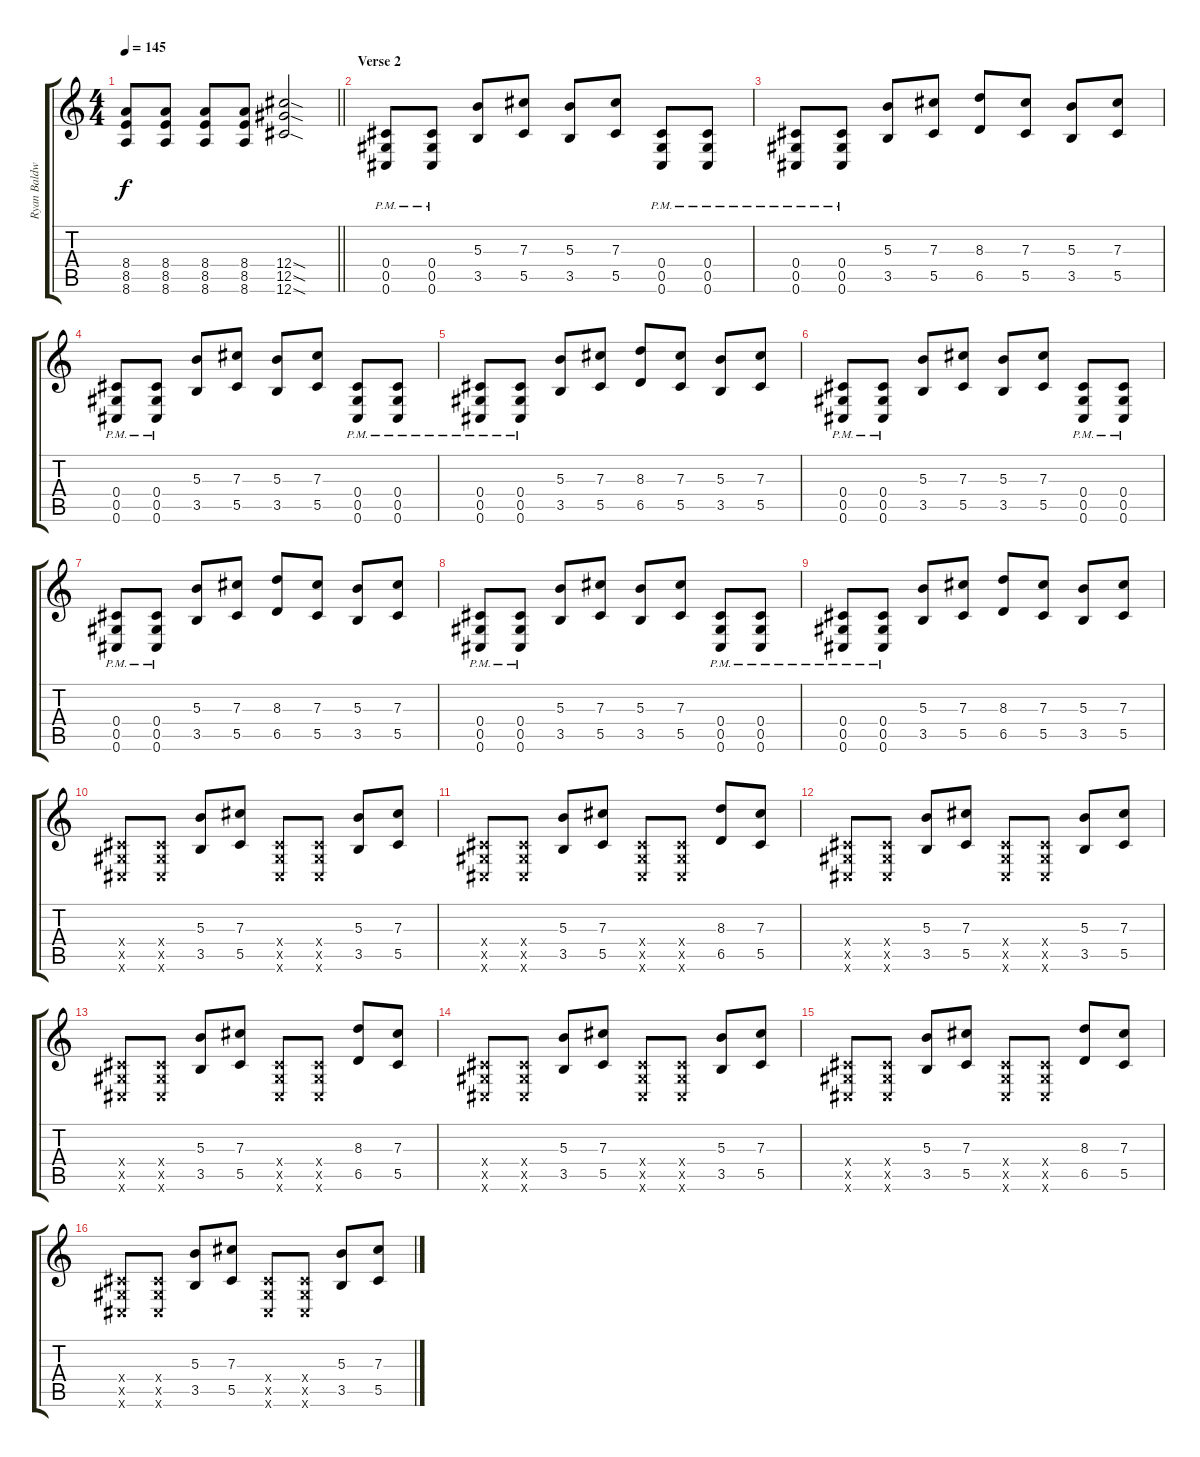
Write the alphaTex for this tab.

\track ("Ryan Baldwin (Lead)" "Ryan Baldw") {instrument distortionguitar}
\staff {score tabs}
\tuning (Eb4 Bb3 Gb3 Db3 Ab2 Db2) {hide}
\ts (4 4)
\tempo 145
\clef g2
\barLineRight lightlight
\ks c
(8.4 8.5 8.6).8{dy f} (8.4 8.5 8.6).8 (8.4 8.5 8.6).8 (8.4 8.5 8.6).8 (12.4{sod} 12.5{sod} 12.6{sod}).2 |
\section ("" "Verse 2")
(0.4{pm} 0.5{pm} 0.6{pm}).8 (0.4{pm} 0.5{pm} 0.6{pm}).8 (5.3 3.5).8 (7.3 5.5).8 (5.3 3.5).8 (7.3 5.5).8 (0.4{pm} 0.5{pm} 0.6{pm}).8 (0.4{pm} 0.5{pm} 0.6{pm}).8 |
(0.4{pm} 0.5{pm} 0.6{pm}).8 (0.4{pm} 0.5{pm} 0.6{pm}).8 (5.3 3.5).8 (7.3 5.5).8 (8.3 6.5).8 (7.3 5.5).8 (5.3 3.5).8 (7.3 5.5).8 |
(0.4{pm} 0.5{pm} 0.6{pm}).8 (0.4{pm} 0.5{pm} 0.6{pm}).8 (5.3 3.5).8 (7.3 5.5).8 (5.3 3.5).8 (7.3 5.5).8 (0.4{pm} 0.5{pm} 0.6{pm}).8 (0.4{pm} 0.5{pm} 0.6{pm}).8 |
(0.4{pm} 0.5{pm} 0.6{pm}).8 (0.4{pm} 0.5{pm} 0.6{pm}).8 (5.3 3.5).8 (7.3 5.5).8 (8.3 6.5).8 (7.3 5.5).8 (5.3 3.5).8 (7.3 5.5).8 |
(0.4{pm} 0.5{pm} 0.6{pm}).8 (0.4{pm} 0.5{pm} 0.6{pm}).8 (5.3 3.5).8 (7.3 5.5).8 (5.3 3.5).8 (7.3 5.5).8 (0.4{pm} 0.5{pm} 0.6{pm}).8 (0.4{pm} 0.5{pm} 0.6{pm}).8 |
(0.4{pm} 0.5{pm} 0.6{pm}).8 (0.4{pm} 0.5{pm} 0.6{pm}).8 (5.3 3.5).8 (7.3 5.5).8 (8.3 6.5).8 (7.3 5.5).8 (5.3 3.5).8 (7.3 5.5).8 |
(0.4{pm} 0.5{pm} 0.6{pm}).8 (0.4{pm} 0.5{pm} 0.6{pm}).8 (5.3 3.5).8 (7.3 5.5).8 (5.3 3.5).8 (7.3 5.5).8 (0.4{pm} 0.5{pm} 0.6{pm}).8 (0.4{pm} 0.5{pm} 0.6{pm}).8 |
(0.4{pm} 0.5{pm} 0.6{pm}).8 (0.4{pm} 0.5{pm} 0.6{pm}).8 (5.3 3.5).8 (7.3 5.5).8 (8.3 6.5).8 (7.3 5.5).8 (5.3 3.5).8 (7.3 5.5).8 |
(0.4{x} 0.5{x} 0.6{x}).8 (0.4{x} 0.5{x} 0.6{x}).8 (5.3 3.5).8 (7.3 5.5).8 (0.4{x} 0.5{x} 0.6{x}).8 (0.4{x} 0.5{x} 0.6{x}).8 (5.3 3.5).8 (7.3 5.5).8 |
(0.4{x} 0.5{x} 0.6{x}).8 (0.4{x} 0.5{x} 0.6{x}).8 (5.3 3.5).8 (7.3 5.5).8 (0.4{x} 0.5{x} 0.6{x}).8 (0.4{x} 0.5{x} 0.6{x}).8 (8.3 6.5).8 (7.3 5.5).8 |
(0.4{x} 0.5{x} 0.6{x}).8 (0.4{x} 0.5{x} 0.6{x}).8 (5.3 3.5).8 (7.3 5.5).8 (0.4{x} 0.5{x} 0.6{x}).8 (0.4{x} 0.5{x} 0.6{x}).8 (5.3 3.5).8 (7.3 5.5).8 |
(0.4{x} 0.5{x} 0.6{x}).8 (0.4{x} 0.5{x} 0.6{x}).8 (5.3 3.5).8 (7.3 5.5).8 (0.4{x} 0.5{x} 0.6{x}).8 (0.4{x} 0.5{x} 0.6{x}).8 (8.3 6.5).8 (7.3 5.5).8 |
(0.4{x} 0.5{x} 0.6{x}).8 (0.4{x} 0.5{x} 0.6{x}).8 (5.3 3.5).8 (7.3 5.5).8 (0.4{x} 0.5{x} 0.6{x}).8 (0.4{x} 0.5{x} 0.6{x}).8 (5.3 3.5).8 (7.3 5.5).8 |
(0.4{x} 0.5{x} 0.6{x}).8 (0.4{x} 0.5{x} 0.6{x}).8 (5.3 3.5).8 (7.3 5.5).8 (0.4{x} 0.5{x} 0.6{x}).8 (0.4{x} 0.5{x} 0.6{x}).8 (8.3 6.5).8 (7.3 5.5).8 |
(0.4{x} 0.5{x} 0.6{x}).8 (0.4{x} 0.5{x} 0.6{x}).8 (5.3 3.5).8 (7.3 5.5).8 (0.4{x} 0.5{x} 0.6{x}).8 (0.4{x} 0.5{x} 0.6{x}).8 (5.3 3.5).8 (7.3 5.5).8
